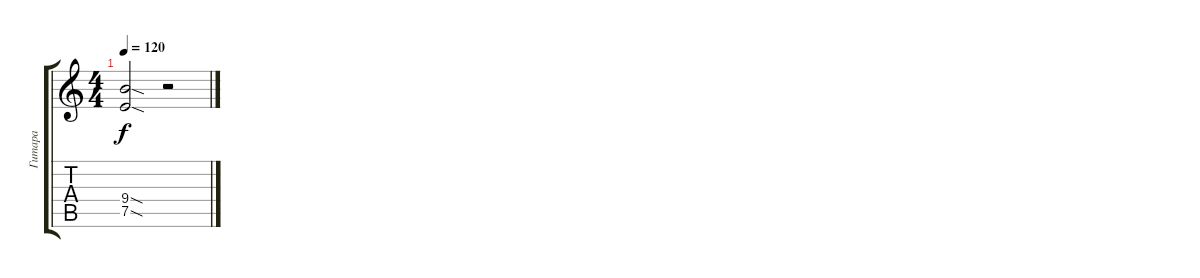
\track ("Гитара" "Гитара") {instrument overdrivenguitar}
\staff {score tabs}
\tuning (E4 B3 G3 D3 A2 E2) {hide}
\ts (4 4)
\tempo 120
\clef g2
\ks c
(9.4{sod} 7.5{sod}).2{dy f} r.2
